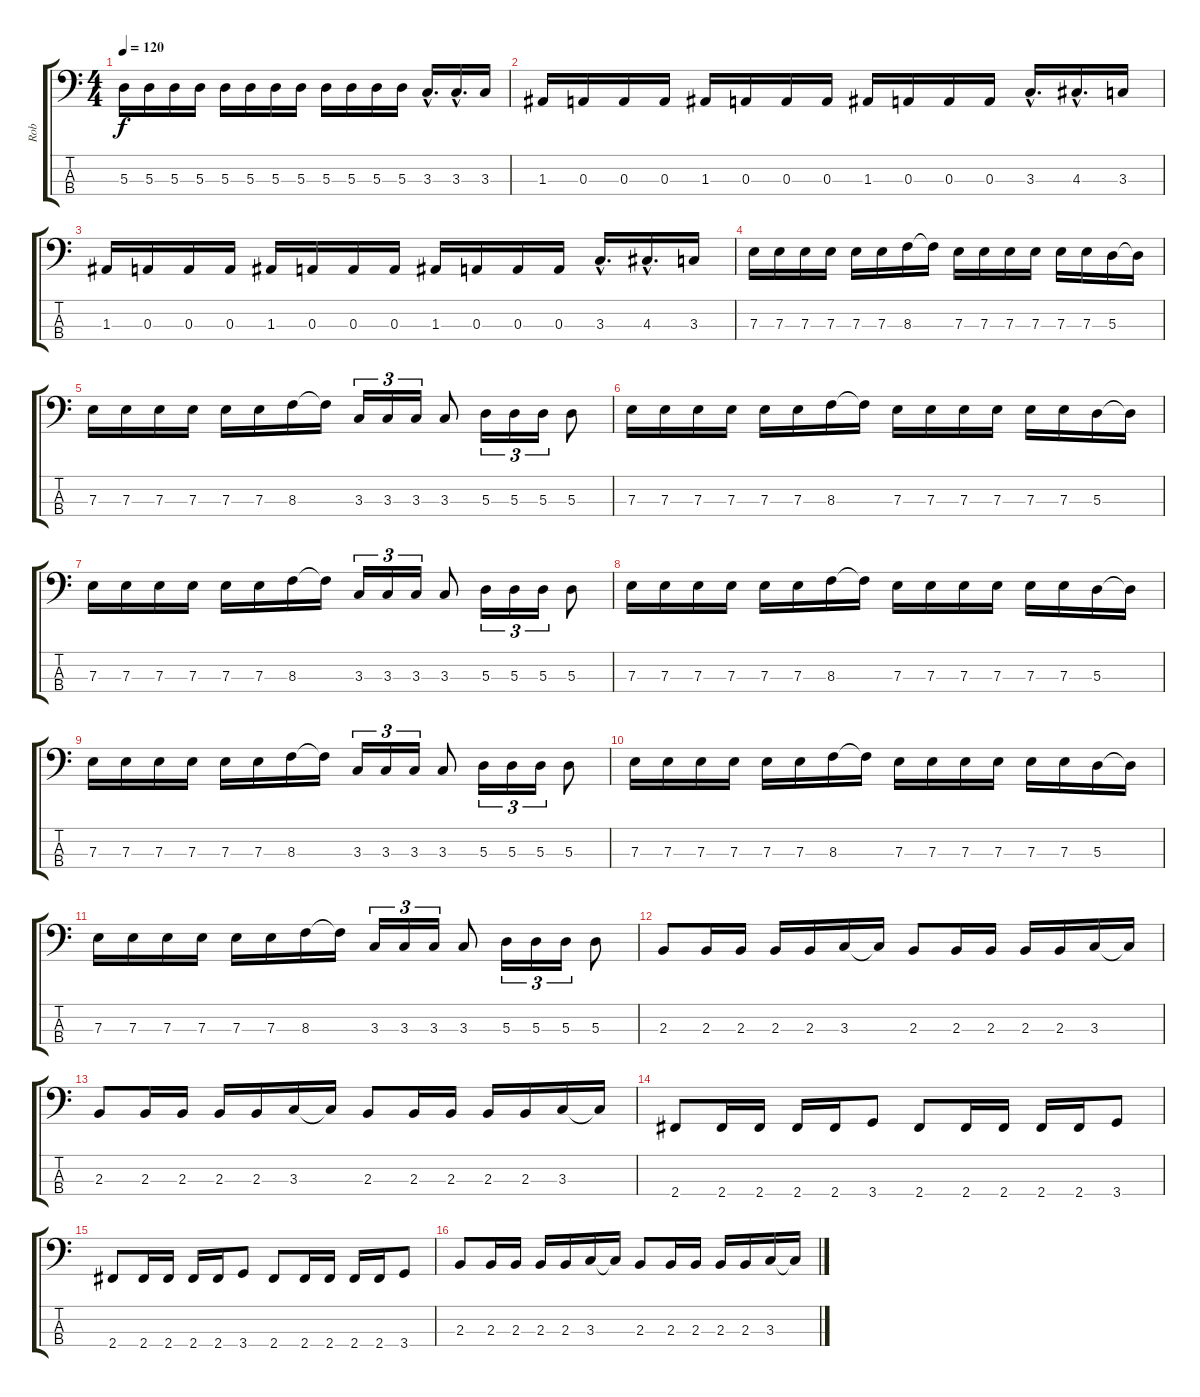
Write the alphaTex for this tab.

\track ("Rob" "Rob") {instrument electricbasspick}
\staff {score tabs}
\tuning (G2 D2 A1 E1) {hide}
\ts (4 4)
\tempo 120
\clef f4
\ks c
5.3.16{dy f} 5.3.16 5.3.16 5.3.16 5.3.16 5.3.16 5.3.16 5.3.16 5.3.16 5.3.16 5.3.16 5.3.16 3.3{hac}.16{d} 3.3{hac}.16{d} 3.3.16 |
1.3.16 0.3.16 0.3.16 0.3.16 1.3.16 0.3.16 0.3.16 0.3.16 1.3.16 0.3.16 0.3.16 0.3.16 3.3{hac}.16{d} 4.3{hac}.16{d} 3.3.16 |
1.3.16 0.3.16 0.3.16 0.3.16 1.3.16 0.3.16 0.3.16 0.3.16 1.3.16 0.3.16 0.3.16 0.3.16 3.3{hac}.16{d} 4.3{hac}.16{d} 3.3.16 |
7.3.16 7.3.16 7.3.16 7.3.16 7.3.16 7.3.16 8.3.16 8.3{t}.16 7.3.16 7.3.16 7.3.16 7.3.16 7.3.16 7.3.16 5.3.16 5.3{t}.16 |
7.3.16 7.3.16 7.3.16 7.3.16 7.3.16 7.3.16 8.3.16 8.3{t}.16 3.3.16{tu (3 2)} 3.3.16{tu (3 2)} 3.3.16{tu (3 2)} 3.3.8 5.3.16{tu (3 2)} 5.3.16{tu (3 2)} 5.3.16{tu (3 2)} 5.3.8 |
7.3.16 7.3.16 7.3.16 7.3.16 7.3.16 7.3.16 8.3.16 8.3{t}.16 7.3.16 7.3.16 7.3.16 7.3.16 7.3.16 7.3.16 5.3.16 5.3{t}.16 |
7.3.16 7.3.16 7.3.16 7.3.16 7.3.16 7.3.16 8.3.16 8.3{t}.16 3.3.16{tu (3 2)} 3.3.16{tu (3 2)} 3.3.16{tu (3 2)} 3.3.8 5.3.16{tu (3 2)} 5.3.16{tu (3 2)} 5.3.16{tu (3 2)} 5.3.8 |
7.3.16 7.3.16 7.3.16 7.3.16 7.3.16 7.3.16 8.3.16 8.3{t}.16 7.3.16 7.3.16 7.3.16 7.3.16 7.3.16 7.3.16 5.3.16 5.3{t}.16 |
7.3.16 7.3.16 7.3.16 7.3.16 7.3.16 7.3.16 8.3.16 8.3{t}.16 3.3.16{tu (3 2)} 3.3.16{tu (3 2)} 3.3.16{tu (3 2)} 3.3.8 5.3.16{tu (3 2)} 5.3.16{tu (3 2)} 5.3.16{tu (3 2)} 5.3.8 |
7.3.16 7.3.16 7.3.16 7.3.16 7.3.16 7.3.16 8.3.16 8.3{t}.16 7.3.16 7.3.16 7.3.16 7.3.16 7.3.16 7.3.16 5.3.16 5.3{t}.16 |
7.3.16 7.3.16 7.3.16 7.3.16 7.3.16 7.3.16 8.3.16 8.3{t}.16 3.3.16{tu (3 2)} 3.3.16{tu (3 2)} 3.3.16{tu (3 2)} 3.3.8 5.3.16{tu (3 2)} 5.3.16{tu (3 2)} 5.3.16{tu (3 2)} 5.3.8 |
2.3.8 2.3.16 2.3.16 2.3.16 2.3.16 3.3.16 3.3{t}.16 2.3.8 2.3.16 2.3.16 2.3.16 2.3.16 3.3.16 3.3{t}.16 |
2.3.8 2.3.16 2.3.16 2.3.16 2.3.16 3.3.16 3.3{t}.16 2.3.8 2.3.16 2.3.16 2.3.16 2.3.16 3.3.16 3.3{t}.16 |
2.4.8 2.4.16 2.4.16 2.4.16 2.4.16 3.4.8 2.4.8 2.4.16 2.4.16 2.4.16 2.4.16 3.4.8 |
2.4.8 2.4.16 2.4.16 2.4.16 2.4.16 3.4.8 2.4.8 2.4.16 2.4.16 2.4.16 2.4.16 3.4.8 |
2.3.8 2.3.16 2.3.16 2.3.16 2.3.16 3.3.16 3.3{t}.16 2.3.8 2.3.16 2.3.16 2.3.16 2.3.16 3.3.16 3.3{t}.16
